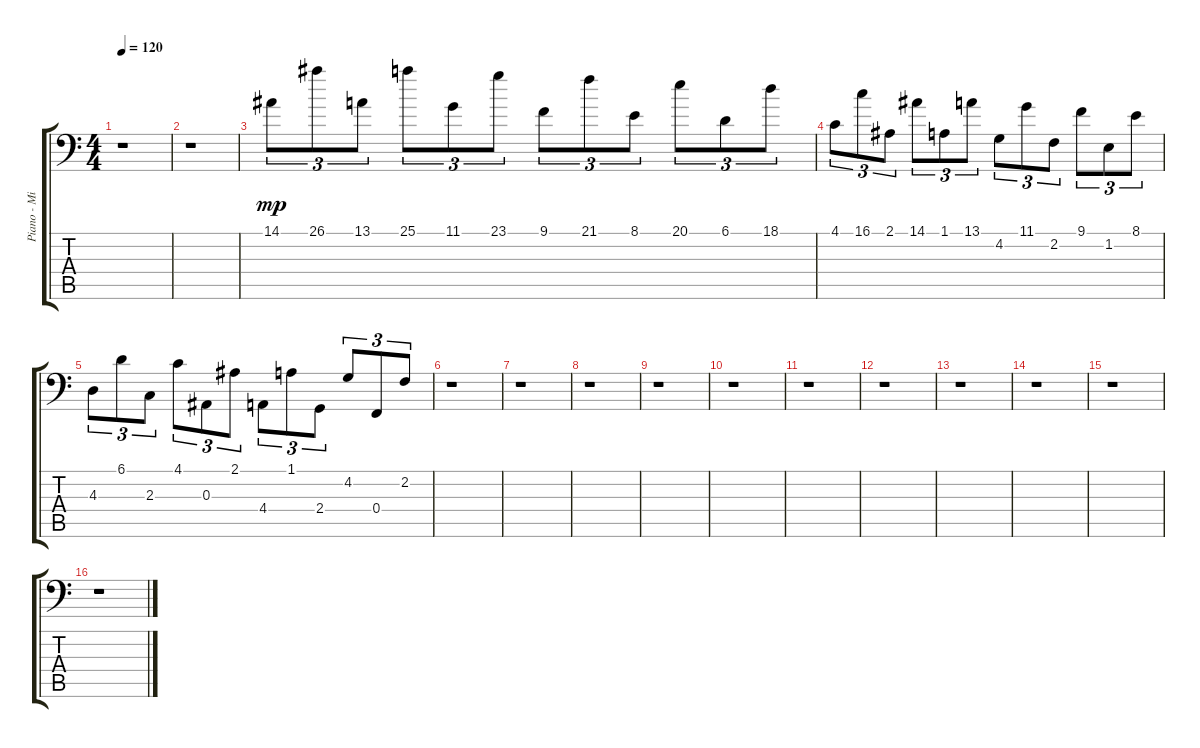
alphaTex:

\track ("Piano - Miro" "Piano - Mi") {instrument acousticgrandpiano}
\staff {score tabs}
\tuning (Ab3 Eb3 Bb2 F2 C2 G1) {hide}
\ts (4 4)
\tempo 120
\clef f4
\ks c
r.1{dy mp} |
r.1 |
14.1.8{tu (3 2)} 26.1.8{tu (3 2)} 13.1.8{tu (3 2)} 25.1.8{tu (3 2)} 11.1.8{tu (3 2)} 23.1.8{tu (3 2)} 9.1.8{tu (3 2)} 21.1.8{tu (3 2)} 8.1.8{tu (3 2)} 20.1.8{tu (3 2)} 6.1.8{tu (3 2)} 18.1.8{tu (3 2)} |
4.1.8{tu (3 2)} 16.1.8{tu (3 2)} 2.1.8{tu (3 2)} 14.1.8{tu (3 2)} 1.1.8{tu (3 2)} 13.1.8{tu (3 2)} 4.2.8{tu (3 2)} 11.1.8{tu (3 2)} 2.2.8{tu (3 2)} 9.1.8{tu (3 2)} 1.2.8{tu (3 2)} 8.1.8{tu (3 2)} |
4.3.8{tu (3 2)} 6.1.8{tu (3 2)} 2.3.8{tu (3 2)} 4.1.8{tu (3 2)} 0.3.8{tu (3 2)} 2.1.8{tu (3 2)} 4.4.8{tu (3 2)} 1.1.8{tu (3 2)} 2.4.8{tu (3 2)} 4.2.8{tu (3 2)} 0.4.8{tu (3 2)} 2.2.8{tu (3 2)} |
r.1 |
r.1 |
r.1 |
r.1 |
r.1 |
r.1 |
r.1 |
r.1 |
r.1 |
r.1 |
r.1
